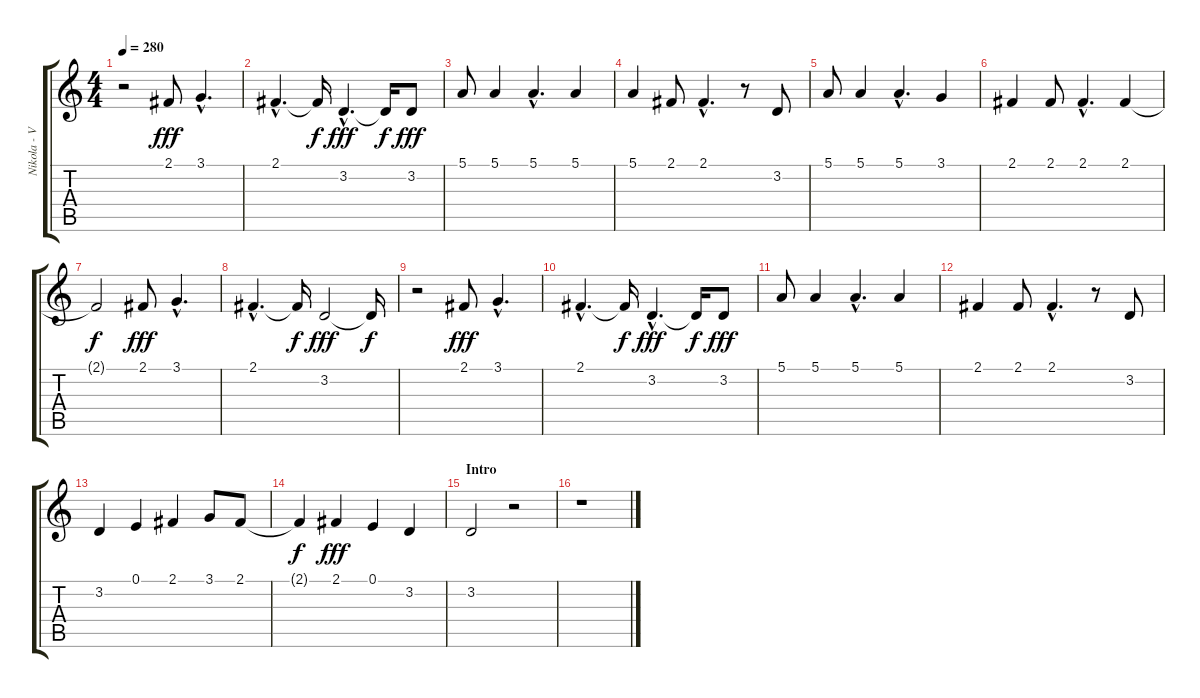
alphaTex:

\track ("Nikola - Vocal" "Nikola - V") {instrument flute}
\staff {score tabs}
\tuning (E4 B3 G3 D3 A2 E2) {hide}
\ts (4 4)
\tempo 280
\clef g2
\ks c
r.2{dy f} 2.1.8{dy fff} 3.1{hac}.4{d} |
2.1{hac}.4{d} 2.1{t}.16{dy f} 3.2{hac}.4{d dy fff} 3.2{t}.16{dy f} 3.2.8{dy fff} |
5.1.8 5.1.4 5.1{hac}.4{d} 5.1.4 |
5.1.4 2.1.8 2.1{hac}.4{d} r.8 3.2.8 |
5.1.8 5.1.4 5.1{hac}.4{d} 3.1.4 |
2.1.4 2.1.8 2.1{hac}.4{d} 2.1.4 |
2.1{t}.2{dy f} 2.1.8{dy fff} 3.1{hac}.4{d} |
2.1{hac}.4{d} 2.1{t}.16{dy f} 3.2.2{dy fff} 3.2{t}.16{dy f} |
r.2 2.1.8{dy fff} 3.1{hac}.4{d} |
2.1{hac}.4{d} 2.1{t}.16{dy f} 3.2{hac}.4{d dy fff} 3.2{t}.16{dy f} 3.2.8{dy fff} |
5.1.8 5.1.4 5.1{hac}.4{d} 5.1.4 |
2.1.4 2.1.8 2.1{hac}.4{d} r.8 3.2.8 |
3.2.4 0.1.4 2.1.4 3.1.8 2.1.8 |
2.1{t}.4{dy f} 2.1.4{dy fff} 0.1.4 3.2.4 |
\section ("" "Intro")
3.2.2 r.2 |
r.1
